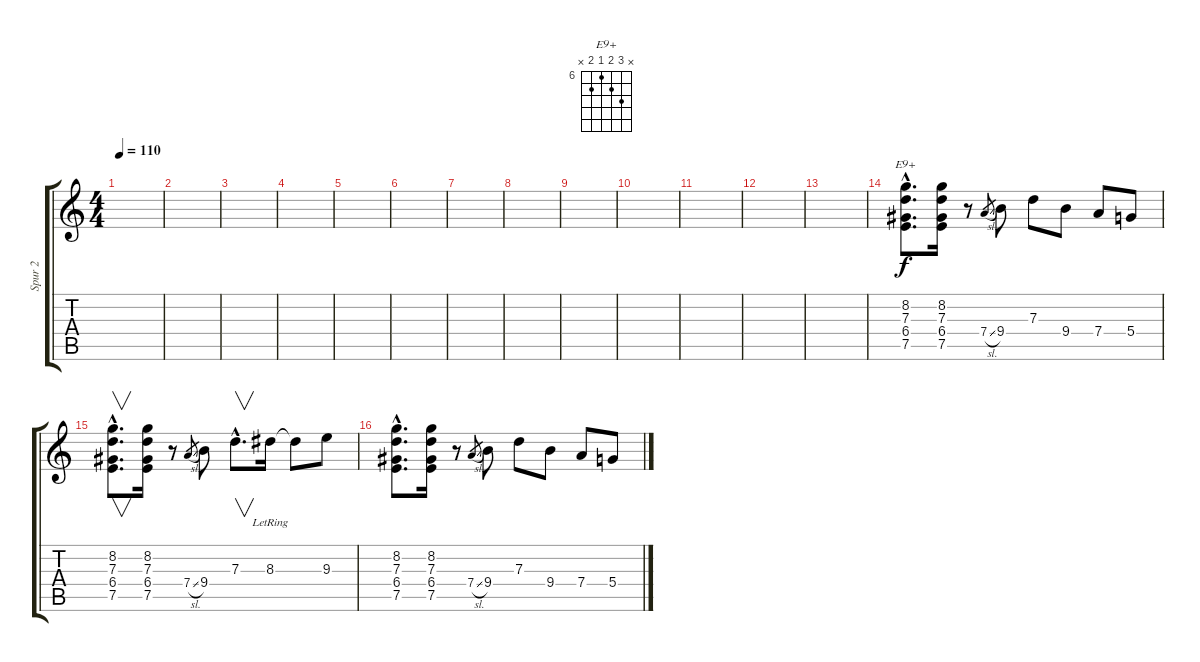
\track ("Spur 2" "Spur 2") {instrument overdrivenguitar}
\staff {score tabs}
\tuning (E4 B3 G3 D3 A2 E2) {hide}
\chord ("E9+" x 8 7 6 7 x) {firstfret 6}
\ts (4 4)
\tempo 110
\clef g2
\ks c
|
|
|
|
|
|
|
|
|
|
|
|
|
(8.2{hac} 7.3{hac} 6.4{hac} 7.5{hac}).8{d ch "E9+"} (8.2 7.3 6.4 7.5).16 r.8 7.4{sl}.8{gr} 9.4.8 7.3.8 9.4.8 7.4.8 5.4.8 |
(8.2{hac} 7.3{hac} 6.4{hac} 7.5{hac}).8{v d} (8.2 7.3 6.4 7.5).16 r.8 7.4{sl}.8{gr} 9.4.8 7.3{hac}.8{v d} 8.3{lr}.16 8.3{t}.8 9.3.8 |
(8.2{hac} 7.3{hac} 6.4{hac} 7.5{hac}).8{d} (8.2 7.3 6.4 7.5).16 r.8 7.4{sl}.8{gr} 9.4.8 7.3.8 9.4.8 7.4.8 5.4.8
